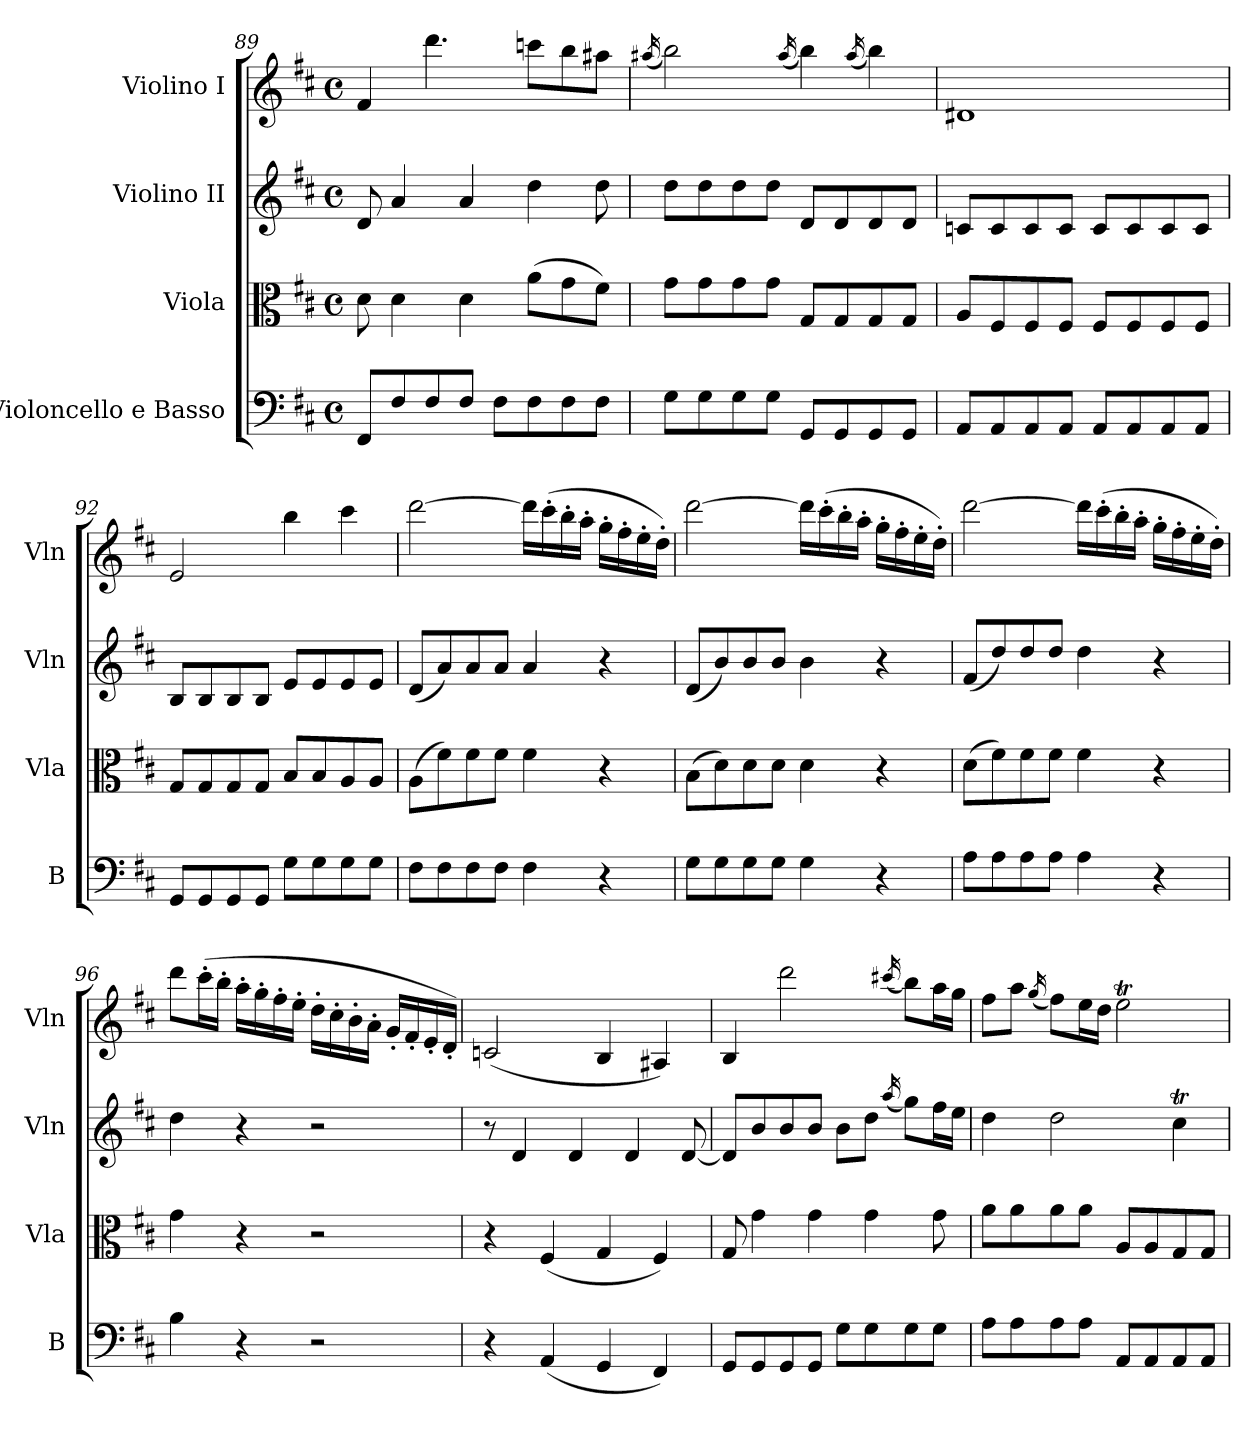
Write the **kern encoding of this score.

**kern	**kern	**kern	**kern
*part4	*part3	*part2	*part1
*staff4	*staff3	*staff2	*staff1
*I"Violoncello e Basso	*I"Viola	*I"Violino II	*I"Violino I
*I'B	*I'Vla	*I'Vln	*I'Vln
*clefF4	*clefC3	*clefG2	*clefG2
*k[f#c#]	*k[f#c#]	*k[f#c#]	*k[f#c#]
*D:	*D:	*D:	*D:
*M4/4	*M4/4	*M4/4	*M4/4
*met(c)	*met(c)	*met(c)	*met(c)
=89	=89	=89	=89
8FF#/L	8d	8d	4f#
8F#/	4d	4a	.
8F#/	.	.	4.ddd
8F#/J	4d	4a	.
8F#L	.	.	.
8F#	(8aL	4dd	8cccnL
8F#	8g	.	8bb
8F#J	8f#J)	8dd	8aa#XJ
=90	=90	=90	=90
.	.	.	(<16qaa#X/
8GL	8gL	8ddL	2bb)
8G	8g	8dd	.
8G	8g	8dd	.
8GJ	8gJ	8ddJ	.
.	.	.	(<16qaa#/
8GGL	8GL	8dL	4bb)
8GG	8G	8d	.
.	.	.	(<16qaa#/
8GG	8G	8d	4bb)
8GGJ	8GJ	8dJ	.
!!LO:LB:g=z
=91	=91	=91	=91
8AAL	8AL	8cnL	1d#X
8AA	8F#	8c	.
8AA	8F#	8c	.
8AAJ	8F#J	8cJ	.
8AAL	8F#L	8cL	.
8AA	8F#	8c	.
8AA	8F#	8c	.
8AAJ	8F#J	8cJ	.
=92	=92	=92	=92
8GGL	8GL	8BL	2e
8GG	8G	8B	.
8GG	8G	8B	.
8GGJ	8GJ	8BJ	.
8GL	8BL	8eL	4bb
8G	8B	8e	.
8G	8A	8e	4ccc#
8GJ	8AJ	8eJ	.
=93	=93	=93	=93
8F#L	(8AL	(8dL	[2ddd
8F#	8f#)	8a)	.
8F#	8f#	8a	.
8F#J	8f#J	8aJ	.
4F#	4f#	4a	16dddLL]
.	.	.	(16ccc#'
.	.	.	16bb'
.	.	.	16aa'JJ
4r	4r	4r	16gg'LL
.	.	.	16ff#'
.	.	.	16ee'
.	.	.	16dd'JJ)
=94	=94	=94	=94
8GL	(8BL	(8dL	[2ddd
8G	8d)	8b)	.
8G	8d	8b	.
8GJ	8dJ	8bJ	.
4G	4d	4b	16dddLL]
.	.	.	(16ccc#'
.	.	.	16bb'
.	.	.	16aa'JJ
4r	4r	4r	16gg'LL
.	.	.	16ff#'
.	.	.	16ee'
.	.	.	16dd'JJ)
!!LO:LB:g=z
=95	=95	=95	=95
8AL	(8dL	(8f#/L	[2ddd
8A	8f#)	8dd/)	.
8A	8f#	8dd/	.
8AJ	8f#J	8dd/J	.
4A	4f#	4dd	16dddLL]
.	.	.	(16ccc#'
.	.	.	16bb'
.	.	.	16aa'JJ
4r	4r	4r	16gg'LL
.	.	.	16ff#'
.	.	.	16ee'
.	.	.	16dd'JJ)
=96	=96	=96	=96
4B	4g	4dd	8dddL
.	.	.	(16ccc#'L
.	.	.	16bb'JJ
4r	4r	4r	16aa'LL
.	.	.	16gg'
.	.	.	16ff#'
.	.	.	16ee'JJ
2r	2r	2r	16dd'LL
.	.	.	16cc#'
.	.	.	16b'
.	.	.	16a'JJ
.	.	.	16g'LL
.	.	.	16f#'
.	.	.	16e'
.	.	.	16d'JJ)
=97	=97	=97	=97
4r	4r	8r	(2cn
.	.	4d	.
(4AA	(4F#	.	.
.	.	4d	.
4GG	4G	.	4B
.	.	4d	.
4FF#)	4F#)	.	4A#X)
.	.	[8d	.
=98	=98	=98	=98
8GGL	8G	8dL]	4B
8GG	4g	8b	.
8GG	.	8b	2ddd
8GGJ	4g	8bJ	.
8GL	.	8bL	.
8G	4g	8ddJ	.
.	.	(<16qaa/	(<16qccc#X/
8G	.	8ggL)	8bbL)
8GJ	8g	16ff#L	16aaL
.	.	16eeJJ	16ggJJ
!!LO:LB:g=z
=99	=99	=99	=99
8AL	8aL	4dd	8ff#L
8A	8a	.	8aaJ
.	.	.	(<16qgg/
8A	8a	2dd	8ff#L)
8AJ	8aJ	.	16eeL
.	.	.	16ddJJ
8AAL	8AL	.	2eeT
8AA	8A	.	.
8AA	8G	4cc#t	.
8AAJ	8GJ	.	.
=	=	=	=
*-	*-	*-	*-
